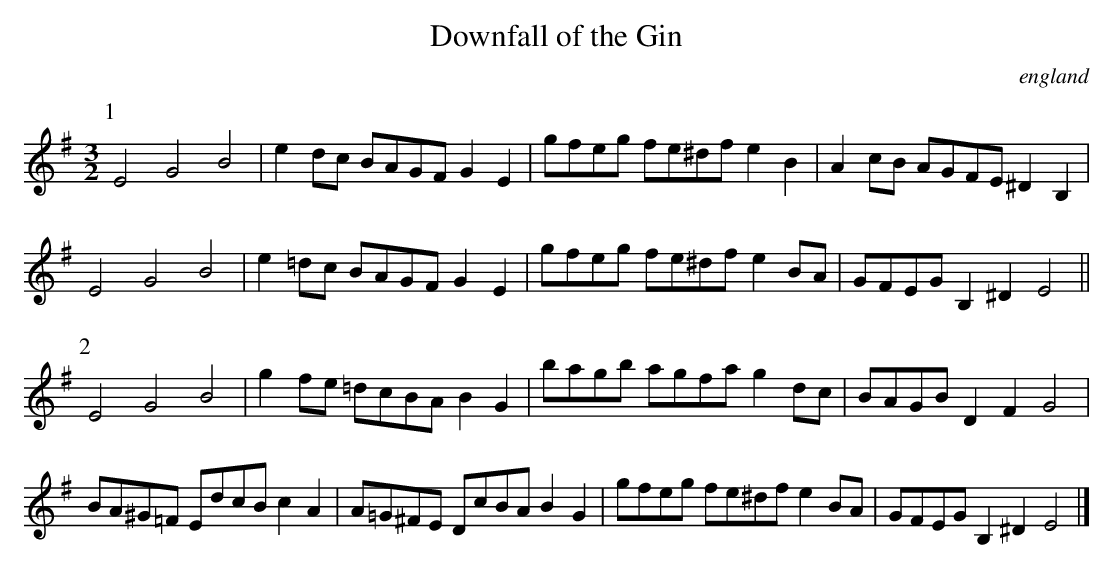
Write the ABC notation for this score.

X:1
T:Downfall of the Gin
O:england
M:3/2
L:1/8
K:G
P:1
E4 G4 B4 | e2 dc  BAGF G2 E2 | gfeg fe^df e2 B2 | A2 cB AGFE ^D2 B,2|
E4 G4 B4 | e2 =dc BAGF G2 E2 | gfeg fe^df e2 BA | GFEG  B,2  ^D2 E4||
P:2
E4 G4 B4 | g2 fe =dcBA B2 G2 | bagb agfa  g2 dc | BAGB  D2    F2 G4 |
BA^G=F EdcB c2 A2| A=G^FE DcBA B2 G2 | gfeg fe^df e2 BA| GFEG B,2 ^D2 E4|]
